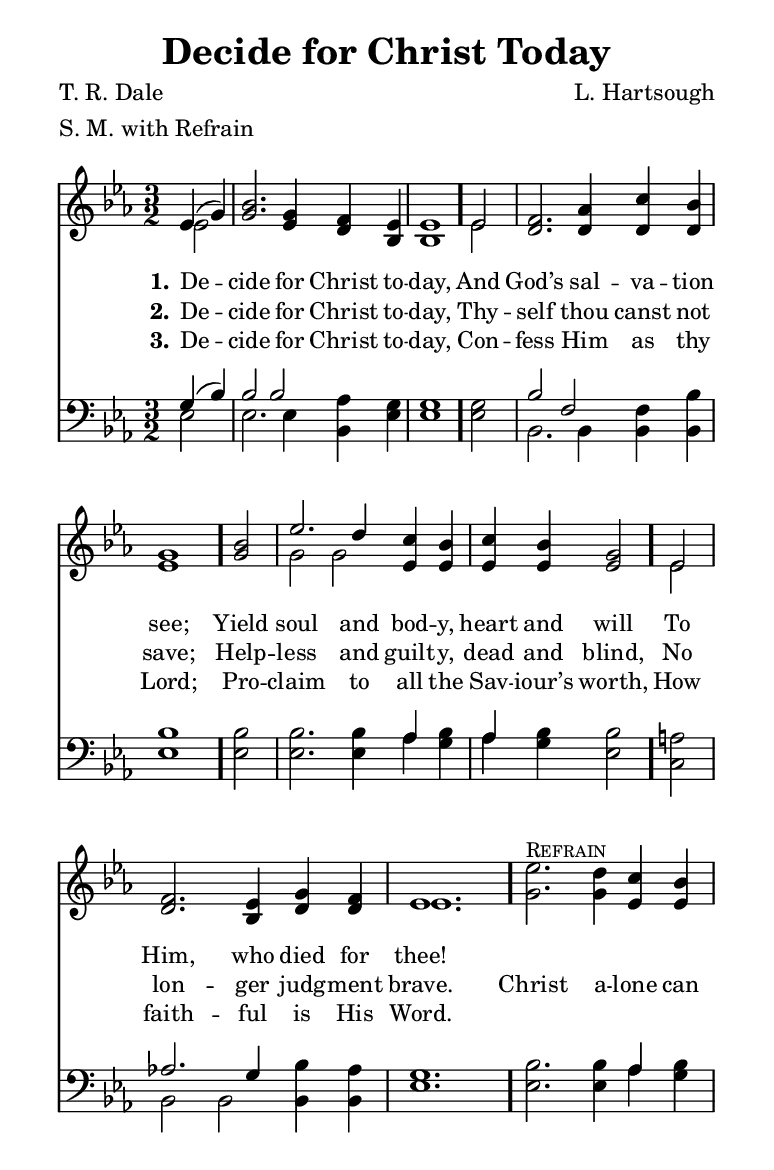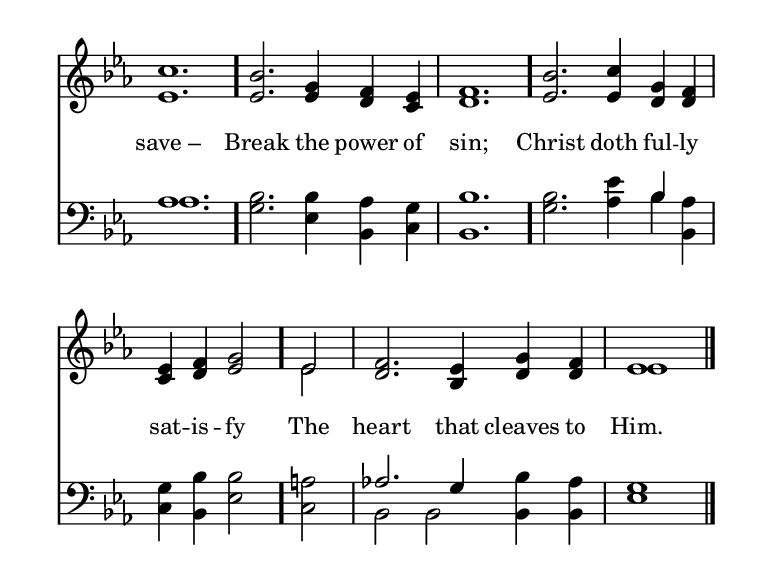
\include "common/global.ily"
\paper {
  \include "common/paper.ily"
  %ragged-bottom = ##t
  %ragged-last-bottom = ##t
  %systems-per-page = ##f
  %page-count = ##f
}

\header{
  %gospel
  hymnnumber = "79"
  title = "Decide for Christ Today"
  tunename = "Welcome Voice"
  meter = "S. M. with Refrain"
  poet = "T. R. Dale"
  composer = "L. Hartsough"
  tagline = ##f
}

% for fermata in MIDI
ta = { \tempo 4=140 }
tb = { \tempo 4=70  }

patternAA = { c4( c4) | c2. c4 c4 c4 | c1 }
patternAB = { c2      | c2. c4 c4 c4 | c1 }
patternAC = { c4( c4) | c2  c2 c4 c4 | c1 }

patternBA = { \patternAB }
patternBB = { c2 | c2 c2 c4 c4 | c1 }

patternCA = { c2 | c2. c4 c4 c4 | c4 c4 c2 }
patternCB = { c2 | c2  c2 c4 c4 | c4 c4 c2 }

patternDA = { c2 | c2. c4 c4 c4 | c1. }
patternDB = { c2 | c2  c2 c4 c4 | c1. }

patternEA = { c2. c4 c4 c4 | c1. }

patternFA = { c2. c4 c4 c4 | c4 c4 c2 }

patternGA = { c2 | c2. c4 c4 c4 | c1 }
patternGB = { c2 | c2  c2 c4 c4 | c1 }

global = {
  \include "common/overrides.ily"
  \override Staff.TimeSignature.style = #'numbered
  \time 3/2
  \override Score.MetronomeMark.transparent = ##t % hide all fermata changes too
  \ta
  \key ees \major
  \partial 2
  \autoBeamOff
}

notesSoprano = {
\global
\relative c' {

  \changePitch \patternAA { ees g | bes g f ees | ees }
  \changePitch \patternBA { ees | f aes c bes | g }
  \changePitch \patternCA { bes | ees d c bes | c bes g }
  \changePitch \patternDA { ees | f ees g f | ees }

  << s^\markup { \small \caps "Refrain" }
  \changePitch \patternEA { ees' d c bes | c } >>
  \changePitch \patternEA { bes g f ees | f }
  \changePitch \patternFA { bes c g f | ees f g }
  \changePitch \patternGA { ees | f ees g f | ees }

  \bar "|."

}
}

notesAlto = {
\global
\relative e' {

  \changePitch \patternAB { ees | g ees d bes | bes }
  \changePitch \patternBA { ees | d d d d | ees }
  \changePitch \patternCB { g | g g ees ees | ees ees ees }
  \changePitch \patternDA { ees | d bes d d | ees }

  \changePitch \patternEA { g g ees ees | ees }
  \changePitch \patternEA { ees ees d c | d }
  \changePitch \patternFA { ees ees d d | c d ees }
  \changePitch \patternGA { ees | d bes d d | ees }

}
}

notesTenor = {
\global
\relative a {

  \changePitch \patternAC { g bes | bes bes aes g | g }
  \changePitch \patternBB { g | bes f f bes | bes }
  \changePitch \patternCA { bes | bes bes aes bes | aes bes bes }
  \changePitch \patternDA { a | aes! g bes aes | g }

  \changePitch \patternEA { bes bes aes bes | aes }
  \changePitch \patternEA { bes bes aes g | bes }
  \changePitch \patternFA { bes ees bes aes | g bes bes }
  \changePitch \patternGA { a | aes! g bes aes | g }

}
}

notesBass = {
\global
\relative f {

  \changePitch \patternAB { ees | ees ees bes ees | ees }
  \changePitch \patternBA { ees | bes bes bes bes | ees }
  \changePitch \patternCA { ees | ees ees aes g | aes g ees }
  \changePitch \patternDB { c | bes bes bes bes | ees }

  \changePitch \patternEA { ees ees aes g | aes }
  \changePitch \patternEA { g ees bes c | bes }
  \changePitch \patternFA { g' aes bes bes, | c bes ees }
  \changePitch \patternGB { c | bes bes bes bes | ees }

}
}

Refrain = \lyricmode {

Christ a -- lone can save_– \bar "."
Break the power of sin; \bar "."
Christ doth ful -- ly sat -- is -- fy \bar "."
The heart that cleaves to Him. \bar "."

}

wordsA = \lyricmode {
\set stanza = "1."

De -- cide for Christ to -- day, \bar "."
And God’s sal -- va -- tion see; \bar "." \eogbreak
Yield soul and bod -- y, heart and will \bar "."
To Him, who died for thee! \bar "." \eogbreak

}

wordsB = \lyricmode {
\set stanza = "2."

De -- cide for Christ to -- day,
Thy -- self thou canst not save;
Help -- less and guilt -- y, dead and blind,
No lon -- ger judg -- ment brave.

\Refrain

}

wordsC = \lyricmode {
\set stanza = "3."

De -- cide for Christ to -- day,
Con -- fess Him as thy Lord;
Pro -- claim to all the Sav -- iour’s worth,
How faith -- ful is His Word.

}

\score {
  \context ChoirStaff <<
    \context Staff = upper <<
      \set Staff.autoBeaming = ##f
      \set ChoirStaff.systemStartDelimiter = #'SystemStartBar
      \set ChoirStaff.printPartCombineTexts = ##f
      \partcombine #'(2 . 11) \notesSoprano \notesAlto
      \context NullVoice = sopranos { \voiceOne << \notesSoprano >> }
      \context Lyrics = one   \lyricsto sopranos \wordsA
      \context Lyrics = two   \lyricsto sopranos \wordsB
      \context Lyrics = three \lyricsto sopranos \wordsC
    >>
    \context Staff = men <<
      \set Staff.autoBeaming = ##f
      \clef bass
      \set ChoirStaff.printPartCombineTexts = ##f
      \partcombine #'(2 . 11) \notesTenor \notesBass
    >>
  >>
  \layout {
    \include "common/layout.ily"
  }
  \midi{
    \include "common/midi.ily"
  }
}

\version "2.19.49"  % necessary for upgrading to future LilyPond versions.

% vi:set et ts=2 sw=2 ai nocindent syntax=lilypond:
